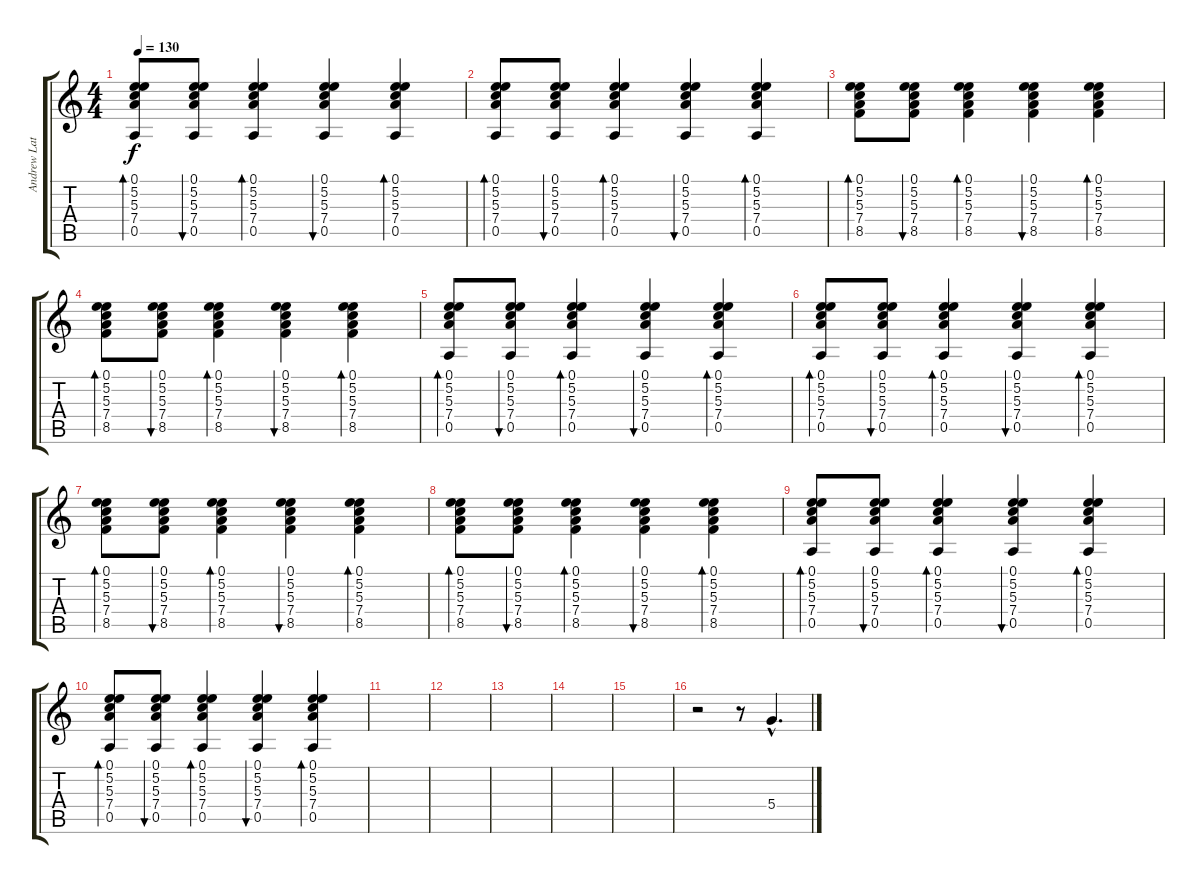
\track ("Andrew Latimer 2" "Andrew Lat") {instrument acousticguitarsteel}
\staff {score tabs}
\tuning (E4 B3 G3 D3 A2 E2) {hide}
\ts (4 4)
\tempo 130
\clef g2
\ks c
(0.1 5.2 5.3 7.4 0.5).8{bd 60 dy f volume 4 balance 12} (0.1 5.2 5.3 7.4 0.5).8{bu 60} (0.1 5.2 5.3 7.4 0.5).4{bd 60} (0.1 5.2 5.3 7.4 0.5).4{bu 60} (0.1 5.2 5.3 7.4 0.5).4{bd 60} |
(0.1 5.2 5.3 7.4 0.5).8{bd 60 volume 4 balance 12} (0.1 5.2 5.3 7.4 0.5).8{bu 60} (0.1 5.2 5.3 7.4 0.5).4{bd 60} (0.1 5.2 5.3 7.4 0.5).4{bu 60} (0.1 5.2 5.3 7.4 0.5).4{bd 60} |
(0.1 5.2 5.3 7.4 8.5).8{bd 60 volume 4 balance 12} (0.1 5.2 5.3 7.4 8.5).8{bu 60} (0.1 5.2 5.3 7.4 8.5).4{bd 60} (0.1 5.2 5.3 7.4 8.5).4{bu 60} (0.1 5.2 5.3 7.4 8.5).4{bd 60} |
(0.1 5.2 5.3 7.4 8.5).8{bd 60 volume 4 balance 12} (0.1 5.2 5.3 7.4 8.5).8{bu 60} (0.1 5.2 5.3 7.4 8.5).4{bd 60} (0.1 5.2 5.3 7.4 8.5).4{bu 60} (0.1 5.2 5.3 7.4 8.5).4{bd 60} |
(0.1 5.2 5.3 7.4 0.5).8{bd 60 volume 4 balance 12} (0.1 5.2 5.3 7.4 0.5).8{bu 60} (0.1 5.2 5.3 7.4 0.5).4{bd 60} (0.1 5.2 5.3 7.4 0.5).4{bu 60} (0.1 5.2 5.3 7.4 0.5).4{bd 60} |
(0.1 5.2 5.3 7.4 0.5).8{bd 60 volume 4 balance 12} (0.1 5.2 5.3 7.4 0.5).8{bu 60} (0.1 5.2 5.3 7.4 0.5).4{bd 60} (0.1 5.2 5.3 7.4 0.5).4{bu 60} (0.1 5.2 5.3 7.4 0.5).4{bd 60} |
(0.1 5.2 5.3 7.4 8.5).8{bd 60 volume 4 balance 12} (0.1 5.2 5.3 7.4 8.5).8{bu 60} (0.1 5.2 5.3 7.4 8.5).4{bd 60} (0.1 5.2 5.3 7.4 8.5).4{bu 60} (0.1 5.2 5.3 7.4 8.5).4{bd 60} |
(0.1 5.2 5.3 7.4 8.5).8{bd 60 volume 4 balance 12} (0.1 5.2 5.3 7.4 8.5).8{bu 60} (0.1 5.2 5.3 7.4 8.5).4{bd 60} (0.1 5.2 5.3 7.4 8.5).4{bu 60} (0.1 5.2 5.3 7.4 8.5).4{bd 60} |
(0.1 5.2 5.3 7.4 0.5).8{bd 60 volume 4 balance 12} (0.1 5.2 5.3 7.4 0.5).8{bu 60} (0.1 5.2 5.3 7.4 0.5).4{bd 60} (0.1 5.2 5.3 7.4 0.5).4{bu 60} (0.1 5.2 5.3 7.4 0.5).4{bd 60} |
(0.1 5.2 5.3 7.4 0.5).8{bd 60 volume 4 balance 12} (0.1 5.2 5.3 7.4 0.5).8{bu 60} (0.1 5.2 5.3 7.4 0.5).4{bd 60} (0.1 5.2 5.3 7.4 0.5).4{bu 60} (0.1 5.2 5.3 7.4 0.5).4{bd 60} |
|
|
|
|
|
r.2{volume 14 instrument distortionguitar} r.8 5.4{hac}.4{d}
